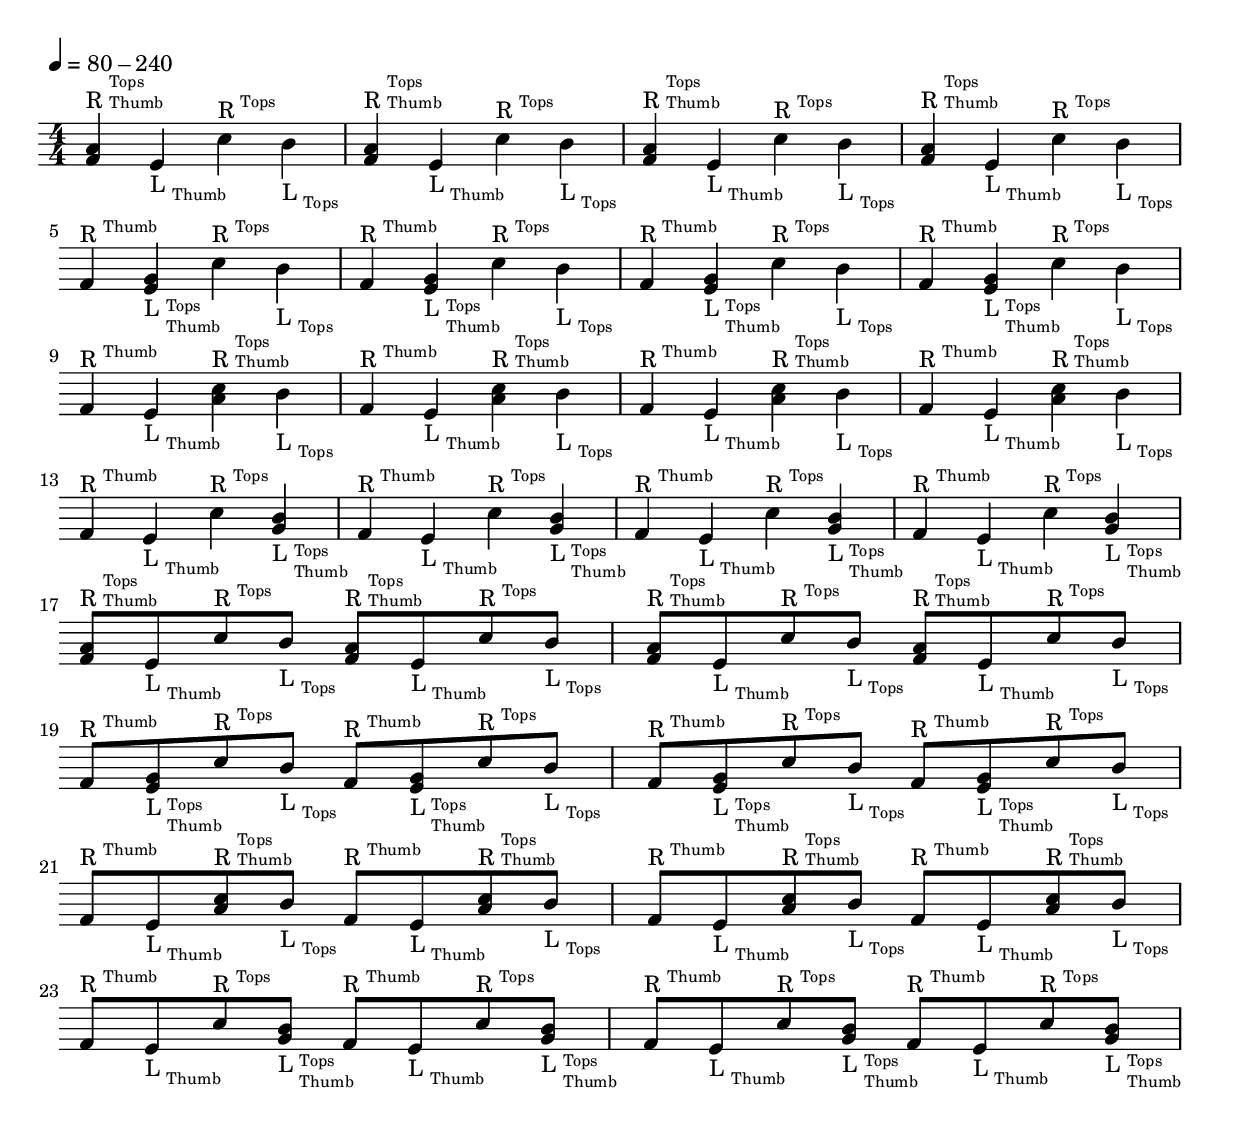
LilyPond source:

\version "2.24.1"
\include "../global.ly"

\layout {
  indent = -3.5
}

\relative {
  \defaultScoreSettings
  \tempo 4 = 80 - 240
  \time 4/4

  \repeat unfold 4 { <f' a>4^\RBothTop      e_\LThumbBtm     c'^\RTopsTop     b_\LTopsBtm } \break
  \repeat unfold 4 {      f4^\RThumbTop <e g>_\LBothBtm      c'^\RTopsTop     b_\LTopsBtm } \break
  \repeat unfold 4 {      f4^\RThumbTop     e_\LThumbBtm <c' a>^\RBothTop     b_\LTopsBtm } \break
  \repeat unfold 4 {      f4^\RThumbTop     e_\LThumbBtm     c'^\RTopsTop <b g>_\LBothBtm } \break

  \repeat unfold 4 { <f a>8^\RBothTop      e_\LThumbBtm     c'^\RTopsTop     b_\LTopsBtm } \break
  \repeat unfold 4 {     f8^\RThumbTop <e g>_\LBothBtm      c'^\RTopsTop     b_\LTopsBtm } \break
  \repeat unfold 4 {     f8^\RThumbTop     e_\LThumbBtm <c' a>^\RBothTop     b_\LTopsBtm } \break
  \repeat unfold 4 {     f8^\RThumbTop     e_\LThumbBtm     c'^\RTopsTop <b g>_\LBothBtm } \break
}